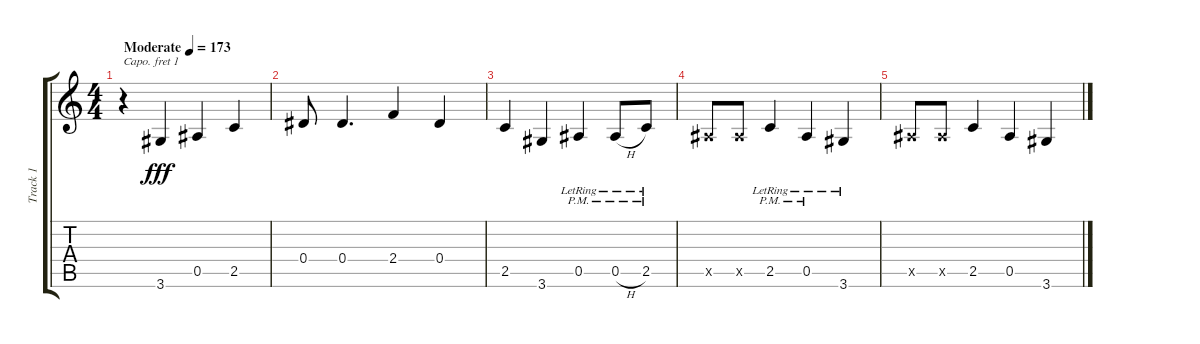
\track ("Track 1" "Track 1") {instrument electricguitarclean}
\staff {score tabs}
\capo 1
\tuning (E4 B3 G3 D3 A2 E2) {hide}
\ts (4 4)
\tempo (173 "Moderate")
\clef g2
\ks c
r.4{dy fff instrument electricguitarclean} 3.6.4 0.5.4 2.5.4 |
0.4.8 0.4.4{d} 2.4.4 0.4.4 |
2.5.4 3.6.4 0.5{pm lr}.4 0.5{h pm lr}.8 2.5{pm lr}.8 |
0.5{x}.8 0.5{x}.8 2.5{pm lr}.4 0.5{pm lr}.4 3.6{lr}.4 |
0.5{x}.8 0.5{x}.8 2.5.4 0.5.4 3.6.4
